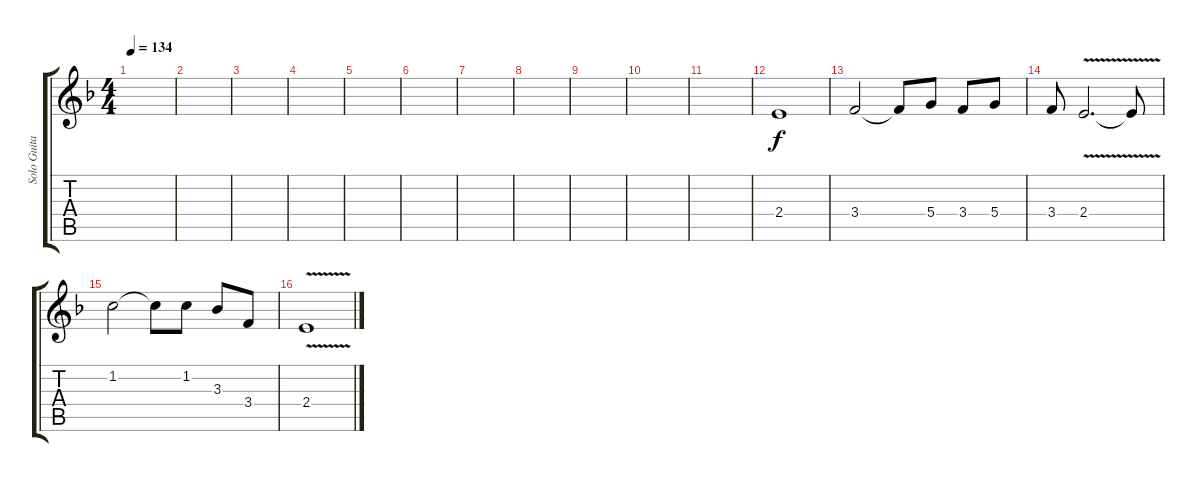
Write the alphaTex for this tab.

\track ("Solo Guitar 1" "Solo Guita") {instrument distortionguitar}
\staff {score tabs}
\tuning (E4 B3 G3 D3 A2 E2) {hide}
\ts (4 4)
\tempo 134
\clef g2
\ks f
|
|
|
|
|
|
|
|
|
|
|
2.4.1 |
3.4.2 3.4{t}.8 5.4.8 3.4.8 5.4.8 |
3.4.8 2.4{v}.2{d} 2.4{t}.8 |
1.2.2 1.2{t}.8 1.2.8 3.3.8 3.4.8 |
2.4{v}.1
